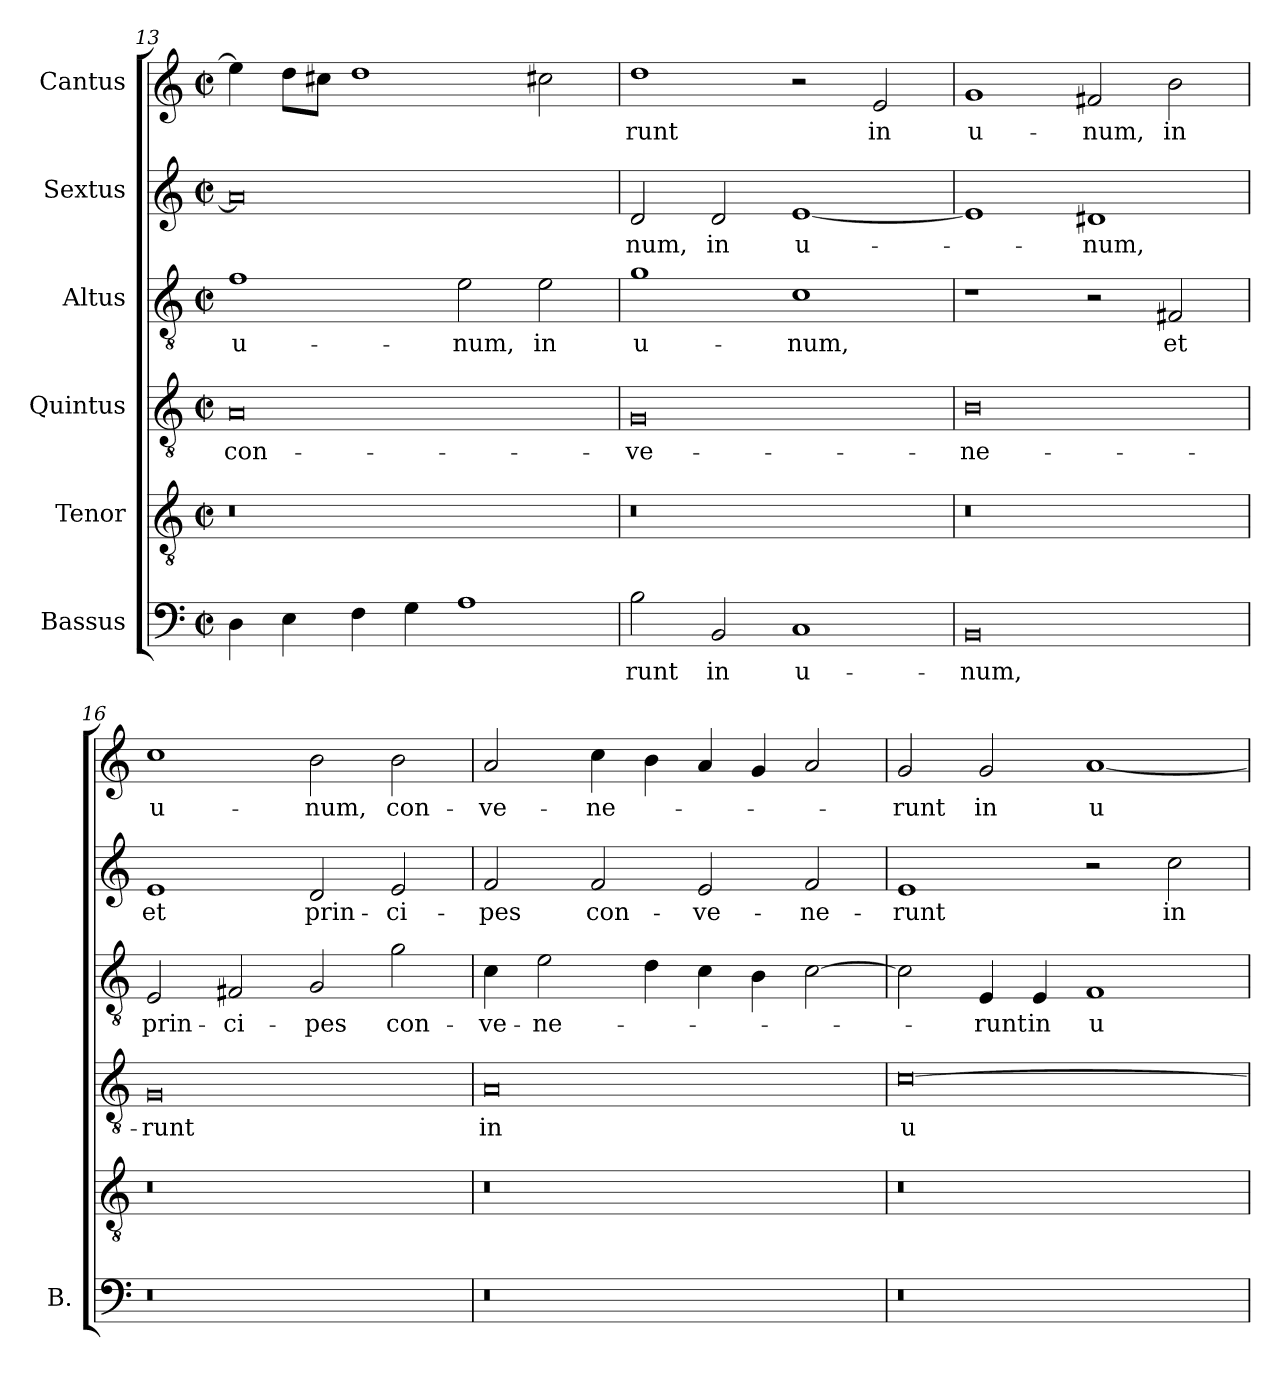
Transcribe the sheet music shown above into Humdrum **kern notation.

**kern	**text	**kern	**kern	**text	**kern	**text	**kern	**text	**kern	**text
*part6	*part6	*part5	*part4	*part4	*part3	*part3	*part2	*part2	*part1	*part1
*staff6	*staff6	*staff5	*staff4	*staff4	*staff3	*staff3	*staff2	*staff2	*staff1	*staff1
*I"Bassus	*	*I"Tenor	*I"Quintus	*	*I"Altus	*	*I"Sextus	*	*I"Cantus	*
*I'B.	*	*	*	*	*	*	*	*	*	*
*clefF4	*	*clefGv2	*clefGv2	*	*clefGv2	*	*clefG2	*	*clefG2	*
*k[]	*	*k[]	*k[]	*	*k[]	*	*k[]	*	*k[]	*
*C:	*	*C:	*C:	*	*C:	*	*C:	*	*C:	*
*M2/2	*	*M2/2	*M2/2	*	*M2/2	*	*M2/2	*	*M2/2	*
*met(c|)	*	*met(c|)	*met(c|)	*	*met(c|)	*	*met(c|)	*	*met(c|)	*
=13	=13	=13	=13	=13	=13	=13	=13	=13	=13	=13
!	!	!LO:N:vis=0	!	!	!	!	!	!	!	!
4D\	.	1r	0A/	con-	1f\	u-	0a/]	.	4ee\]	.
4E\	.	.	.	.	.	.	.	.	8dd\L	.
.	.	.	.	.	.	.	.	.	8cc#X\J	.
4F\	.	.	.	.	.	.	.	.	1dd\	.
4G\	.	.	.	.	.	.	.	.	.	.
1A\	.	1ryy	.	.	2e\	-num,	.	.	.	.
.	.	.	.	.	2e\	in	.	.	2cc#X\	.
=14	=14	=14	=14	=14	=14	=14	=14	=14	=14	=14
!	!	!LO:N:vis=0	!	!	!	!	!	!	!	!
2B\	-runt	1r	0G/	-ve-	1g\	u-	2d/	-num,	1dd\	-runt
2BB/	in	.	.	.	.	.	2d/	in	.	.
1C/	u-	1ryy	.	.	1c\	-num,	[1e/	u-	2r	.
.	.	.	.	.	.	.	.	.	2e/	in
=15	=15	=15	=15	=15	=15	=15	=15	=15	=15	=15
!	!	!LO:N:vis=0	!	!	!	!	!	!	!	!
0BB/	-num,	1r	0B\	-ne-	1r	.	1e/]	.	1g/	u-
.	.	1ryy	.	.	2r	.	1d#X/	-num,	2f#X/	-num,
.	.	.	.	.	2F#X/	et	.	.	2b\	in
=16	=16	=16	=16	=16	=16	=16	=16	=16	=16	=16
!LO:N:vis=0	!	!LO:N:vis=0	!	!	!	!	!	!	!	!
1r	.	1r	0G/	-runt	2E/	prin-	1e/	et	1cc\	u-
.	.	.	.	.	2F#X/	-ci-	.	.	.	.
1ryy	.	1ryy	.	.	2G/	-pes	2d/	prin-	2b\	-num,
.	.	.	.	.	2g\	con-	2e/	-ci-	2b\	con-
=17	=17	=17	=17	=17	=17	=17	=17	=17	=17	=17
!LO:N:vis=0	!	!LO:N:vis=0	!	!	!	!	!	!	!	!
1r	.	1r	0A/	in	4c\	-ve-	2f/	-pes	2a/	-ve-
.	.	.	.	.	2e\	-ne-	.	.	.	.
.	.	.	.	.	.	.	2f/	con-	4cc\	-ne-
.	.	.	.	.	4d\	.	.	.	4b\	.
1ryy	.	1ryy	.	.	4c\	.	2e/	-ve-	4a/	.
.	.	.	.	.	4B\	.	.	.	4g/	.
.	.	.	.	.	[2c\	.	2f/	-ne-	2a/	.
=18	=18	=18	=18	=18	=18	=18	=18	=18	=18	=18
!LO:N:vis=0	!	!LO:N:vis=0	!	!	!	!	!	!	!	!
1r	.	1r	[0c\	u-	2c\]	.	1e/	-runt	2g/	-runt
.	.	.	.	.	4E/	-runt	.	.	2g/	in
.	.	.	.	.	4E/	in	.	.	.	.
1ryy	.	1ryy	.	.	1F/	u-	2r	.	[1a/	u-
.	.	.	.	.	.	.	2cc\	in	.	.
=	=	=	=	=	=	=	=	=	=	=
*-	*-	*-	*-	*-	*-	*-	*-	*-	*-	*-
